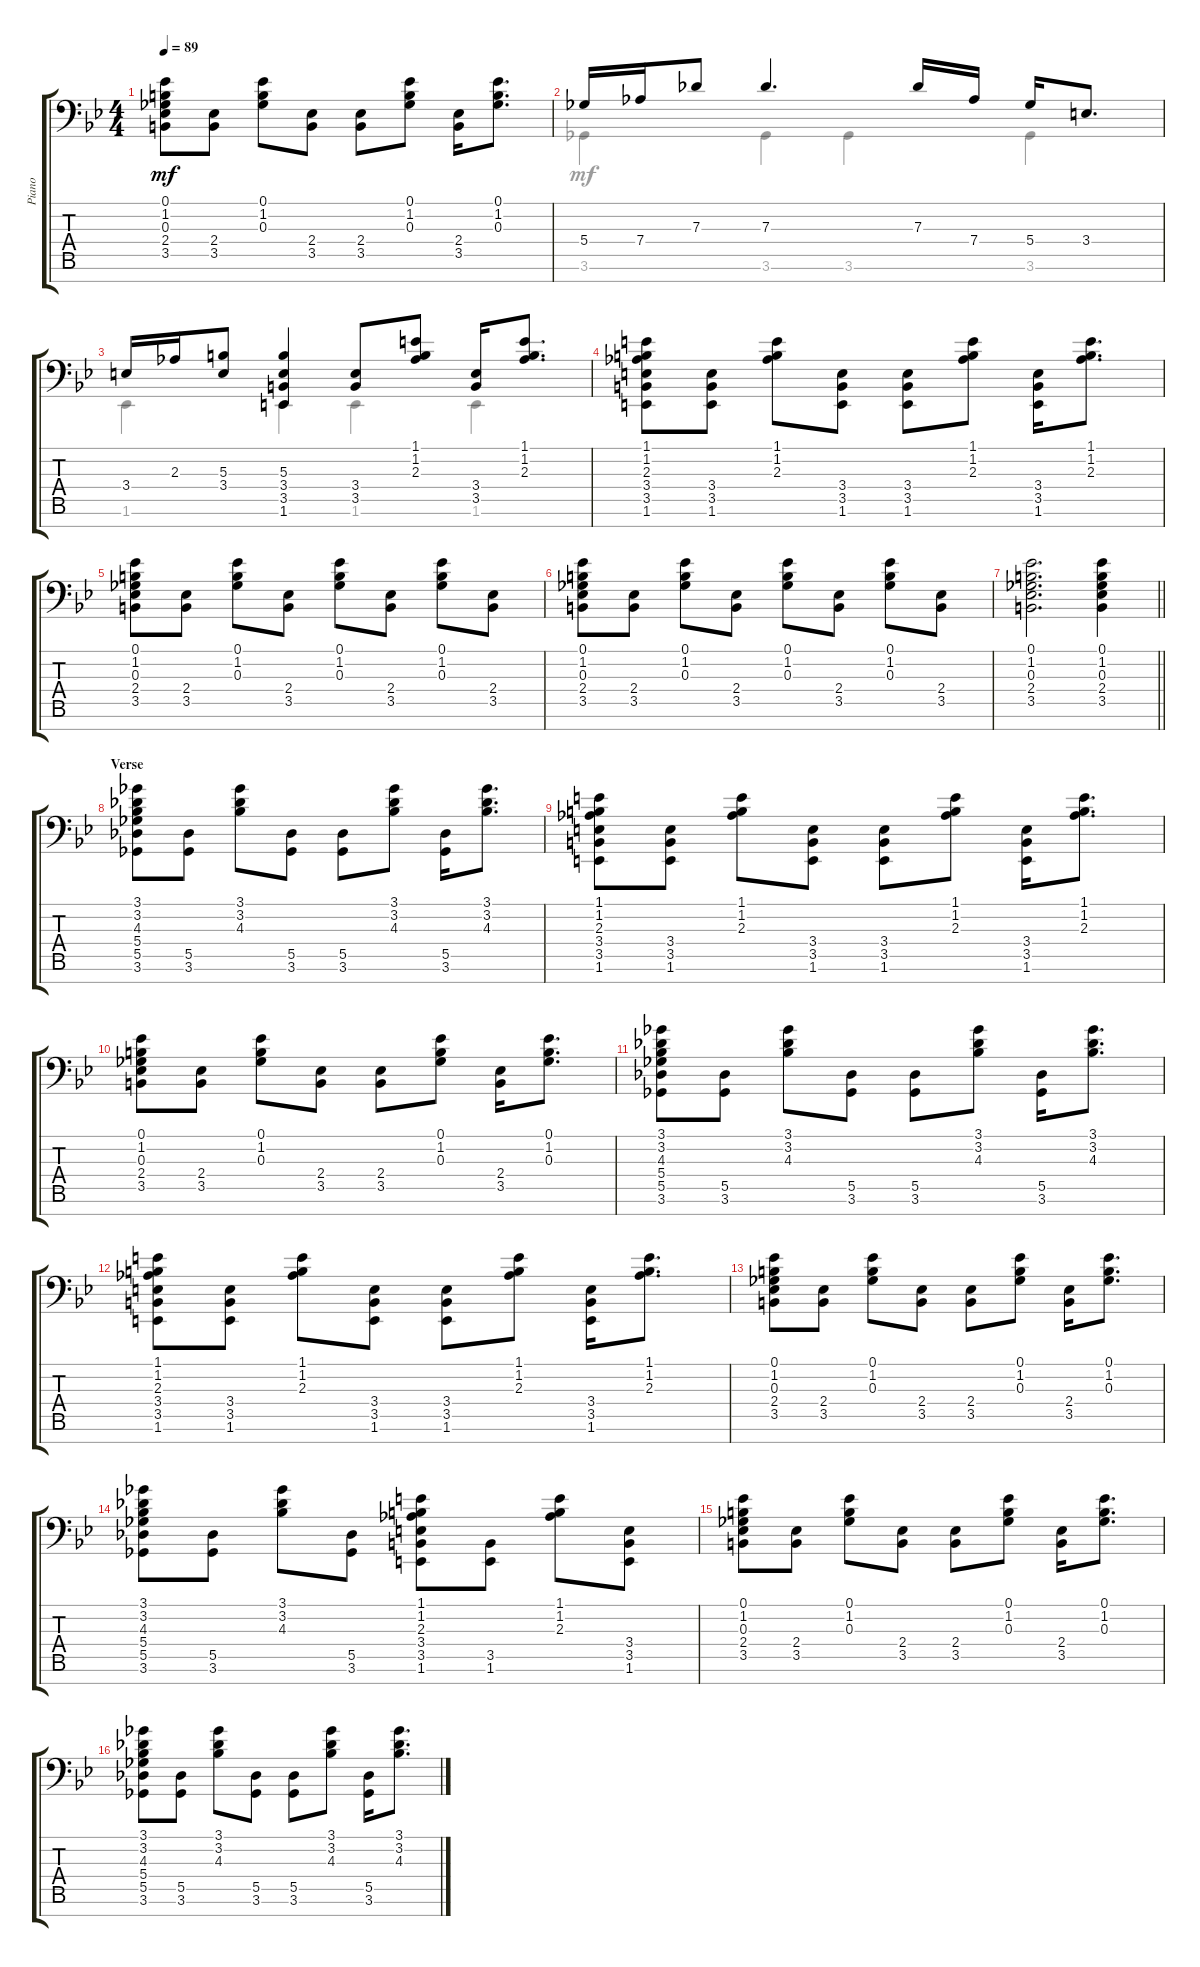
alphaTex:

\track ("Piano" "Piano") {instrument acousticgrandpiano}
\staff {score tabs}
\tuning (Eb4 Bb3 Gb3 Db3 Ab2 Eb2 Bb1) {hide}
\voice
\ts (4 4)
\tempo 89
\clef f4
\ks bb
(0.1 1.2 0.3 2.4 3.5).8{dy mf} (2.4 3.5).8 (0.1 1.2 0.3).8 (2.4 3.5).8 (2.4 3.5).8 (0.1 1.2 0.3).8 (2.4 3.5).16 (0.1 1.2 0.3).8{d} |
5.4.16 7.4.16 7.3.8 7.3.4{d} 7.3.16 7.4.16 5.4.16 3.4.8{d} |
3.4.16 2.3.16 (5.3 3.4).8 (5.3 3.4 3.5 1.6).4 (3.4 3.5).8 (1.1 1.2 2.3).8 (3.4 3.5).16 (1.1 1.2 2.3).8{d} |
(1.1 1.2 2.3 3.4 3.5 1.6).8 (3.4 3.5 1.6).8 (1.1 1.2 2.3).8 (3.4 3.5 1.6).8 (3.4 3.5 1.6).8 (1.1 1.2 2.3).8 (3.4 3.5 1.6).16 (1.1 1.2 2.3).8{d} |
(0.1 1.2 0.3 2.4 3.5).8 (2.4 3.5).8 (0.1 1.2 0.3).8 (2.4 3.5).8 (0.1 1.2 0.3).8 (2.4 3.5).8 (0.1 1.2 0.3).8 (2.4 3.5).8 |
(0.1 1.2 0.3 2.4 3.5).8 (2.4 3.5).8 (0.1 1.2 0.3).8 (2.4 3.5).8 (0.1 1.2 0.3).8 (2.4 3.5).8 (0.1 1.2 0.3).8 (2.4 3.5).8 |
\barLineRight lightlight
(0.1 1.2 0.3 2.4 3.5).2{d} (0.1 1.2 0.3 2.4 3.5).4 |
\section ("" "Verse")
(3.1 3.2 4.3 5.4 5.5 3.6).8 (5.5 3.6).8 (3.1 3.2 4.3).8 (5.5 3.6).8 (5.5 3.6).8 (3.1 3.2 4.3).8 (5.5 3.6).16 (3.1 3.2 4.3).8{d} |
(1.1 1.2 2.3 3.4 3.5 1.6).8 (3.4 3.5 1.6).8 (1.1 1.2 2.3).8 (3.4 3.5 1.6).8 (3.4 3.5 1.6).8 (1.1 1.2 2.3).8 (3.4 3.5 1.6).16 (1.1 1.2 2.3).8{d} |
(0.1 1.2 0.3 2.4 3.5).8 (2.4 3.5).8 (0.1 1.2 0.3).8 (2.4 3.5).8 (2.4 3.5).8 (0.1 1.2 0.3).8 (2.4 3.5).16 (0.1 1.2 0.3).8{d} |
(3.1 3.2 4.3 5.4 5.5 3.6).8 (5.5 3.6).8 (3.1 3.2 4.3).8 (5.5 3.6).8 (5.5 3.6).8 (3.1 3.2 4.3).8 (5.5 3.6).16 (3.1 3.2 4.3).8{d} |
(1.1 1.2 2.3 3.4 3.5 1.6).8 (3.4 3.5 1.6).8 (1.1 1.2 2.3).8 (3.4 3.5 1.6).8 (3.4 3.5 1.6).8 (1.1 1.2 2.3).8 (3.4 3.5 1.6).16 (1.1 1.2 2.3).8{d} |
(0.1 1.2 0.3 2.4 3.5).8 (2.4 3.5).8 (0.1 1.2 0.3).8 (2.4 3.5).8 (2.4 3.5).8 (0.1 1.2 0.3).8 (2.4 3.5).16 (0.1 1.2 0.3).8{d} |
(3.1 3.2 4.3 5.4 5.5 3.6).8 (5.5 3.6).8 (3.1 3.2 4.3).8 (5.5 3.6).8 (1.1 1.2 2.3 3.4 3.5 1.6).8 (3.5 1.6).8 (1.1 1.2 2.3).8 (3.4 3.5 1.6).8 |
(0.1 1.2 0.3 2.4 3.5).8 (2.4 3.5).8 (0.1 1.2 0.3).8 (2.4 3.5).8 (2.4 3.5).8 (0.1 1.2 0.3).8 (2.4 3.5).16 (0.1 1.2 0.3).8{d} |
(3.1 3.2 4.3 5.4 5.5 3.6).8 (5.5 3.6).8 (3.1 3.2 4.3).8 (5.5 3.6).8 (5.5 3.6).8 (3.1 3.2 4.3).8 (5.5 3.6).16 (3.1 3.2 4.3).8{d}
\voice
\clef f4
\ottava regular
\simile none
\ks bb
|
3.6.4 3.6.4 3.6.4 3.6.4 |
1.6.4 1.6.4 1.6.4 1.6.4 |
|
|
|
\barLineRight lightlight
|
|
|
|
|
|
|
|
|
